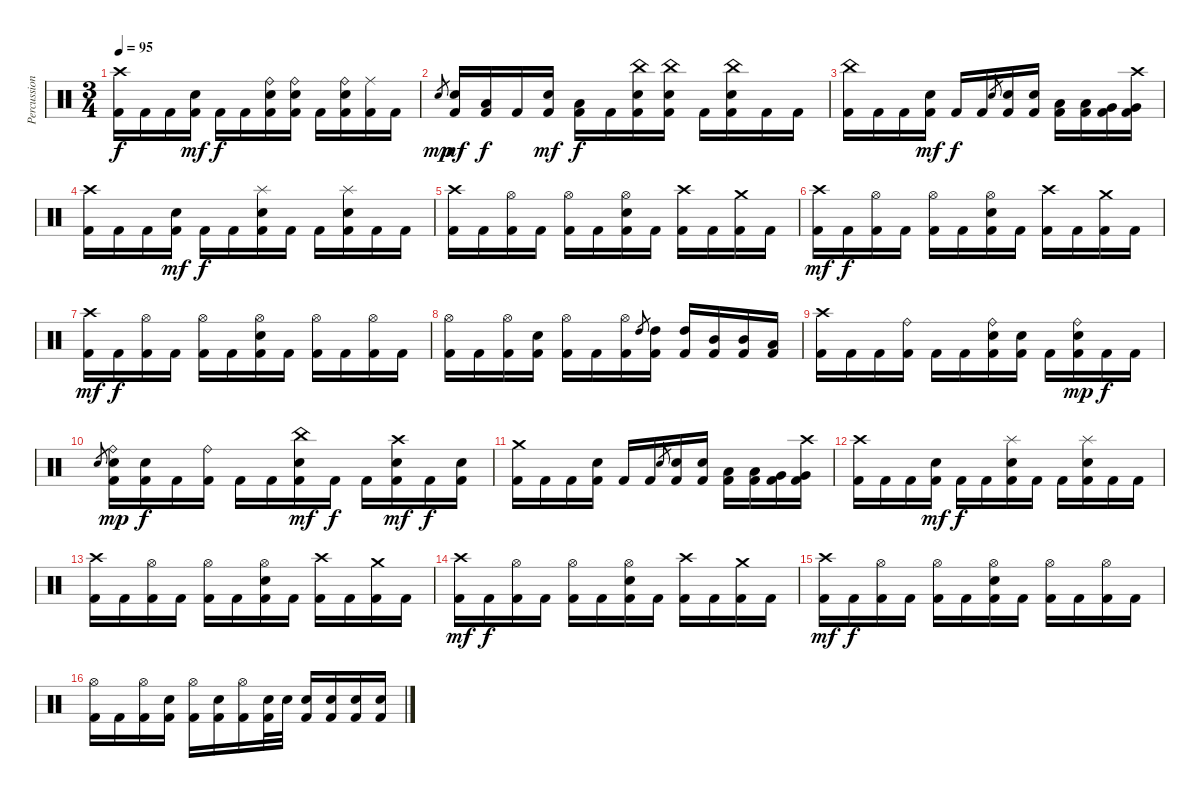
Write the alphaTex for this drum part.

\track ("Percussion" "Percussion") {instrument percussion}
\staff {score}
\articulation defaults
\ts (3 4)
\tempo 95
\clef neutral
\ks c
("Crash high (hit)" "Kick (hit) 2").16{dy f} "Kick (hit) 2".16 "Kick (hit) 2".16 ("Electric Snare (hit)" "Kick (hit) 2").16{dy mf} "Kick (hit) 2".16{dy f} "Kick (hit) 2".16 ("Ride (bell)" "Electric Snare (hit)" "Kick (hit) 2").16 ("Ride (bell)" "Electric Snare (hit)" "Kick (hit) 2").16 "Kick (hit) 2".16 ("Ride (bell)" "Electric Snare (hit)" "Kick (hit) 2").16 ("Ride (middle)" "Kick (hit) 2").16 "Kick (hit) 2".16 |
"Electric Snare (hit)".8{gr dy mp} ("Electric Snare (hit)" "Kick (hit) 2").16{dy mf} ("Low Tom (hit)" "Kick (hit) 2").16{dy f} "Kick (hit) 2".16 ("Electric Snare (hit)" "Kick (hit) 2").16{dy mf} ("Low Tom (hit)" "Kick (hit) 2").16{dy f} "Kick (hit) 2".16 ("China (hit)" "Electric Snare (hit)" "Kick (hit) 2").16 ("China (hit)" "Electric Snare (hit)" "Kick (hit) 2").16 "Kick (hit) 2".16 ("China (hit)" "Electric Snare (hit)" "Kick (hit) 2").16 "Kick (hit) 2".16 "Kick (hit) 2".16 |
("China (hit)" "Kick (hit) 2").16 "Kick (hit) 2".16 "Kick (hit) 2".16 ("Electric Snare (hit)" "Kick (hit) 2").16{dy mf} "Kick (hit) 2".16{dy f} "Kick (hit) 2".16 "Electric Snare (hit)".8{gr} ("Electric Snare (hit)" "Kick (hit) 2").16 ("Electric Snare (hit)" "Kick (hit) 2").16 ("Low Tom (hit)" "Kick (hit) 2").16 ("Low Tom (hit)" "Kick (hit) 2").16 ("Very Low Tom (hit)" "Kick (hit) 2").16 ("Crash high (hit)" "Very Low Tom (hit)" "Kick (hit) 2").16 |
("Crash high (hit)" "Kick (hit) 2").16 "Kick (hit) 2".16 "Kick (hit) 2".16 ("Electric Snare (hit)" "Kick (hit) 2").16{dy mf} "Kick (hit) 2".16{dy f} "Kick (hit) 2".16 ("Splash (hit)" "Electric Snare (hit)" "Kick (hit) 2").16 "Kick (hit) 2".16 "Kick (hit) 2".16 ("Splash (hit)" "Electric Snare (hit)" "Kick (hit) 2").16 "Kick (hit) 2".16 "Kick (hit) 2".16 |
("Crash high (hit)" "Kick (hit) 2").16 "Kick (hit) 2".16 ("Hi-Hat (open)" "Kick (hit) 2").16 "Kick (hit) 2".16 ("Hi-Hat (open)" "Kick (hit) 2").16 "Kick (hit) 2".16 ("Hi-Hat (open)" "Electric Snare (hit)" "Kick (hit) 2").16 "Kick (hit) 2".16 ("Crash high (hit)" "Kick (hit) 2").16 "Kick (hit) 2".16 ("Crash medium (hit)" "Kick (hit) 2").16 "Kick (hit) 2".16 |
("Crash high (hit)" "Kick (hit) 2").16{dy mf} "Kick (hit) 2".16{dy f} ("Hi-Hat (open)" "Kick (hit) 2").16 "Kick (hit) 2".16 ("Hi-Hat (open)" "Kick (hit) 2").16 "Kick (hit) 2".16 ("Hi-Hat (open)" "Electric Snare (hit)" "Kick (hit) 2").16 "Kick (hit) 2".16 ("Crash high (hit)" "Kick (hit) 2").16 "Kick (hit) 2".16 ("Crash medium (hit)" "Kick (hit) 2").16 "Kick (hit) 2".16 |
("Crash high (hit)" "Kick (hit) 2").16{dy mf} "Kick (hit) 2".16{dy f} ("Hi-Hat (open)" "Kick (hit) 2").16 "Kick (hit) 2".16 ("Hi-Hat (open)" "Kick (hit) 2").16 "Kick (hit) 2".16 ("Hi-Hat (open)" "Electric Snare (hit)" "Kick (hit) 2").16 "Kick (hit) 2".16 ("Hi-Hat (open)" "Kick (hit) 2").16 "Kick (hit) 2".16 ("Hi-Hat (open)" "Kick (hit) 2").16 "Kick (hit) 2".16 |
("Hi-Hat (open)" "Kick (hit) 2").16 "Kick (hit) 2".16 ("Hi-Hat (open)" "Kick (hit) 2").16 ("Electric Snare (hit)" "Kick (hit) 2").16 ("Hi-Hat (open)" "Kick (hit) 2").16 "Kick (hit) 2".16 ("Hi-Hat (open)" "Kick (hit) 2").16 "High Tom (hit)".8{gr} ("High Tom (hit)" "Kick (hit) 2").16 ("High Tom (hit)" "Kick (hit) 2").16 ("Mid Tom (hit)" "Kick (hit) 2").16 ("Mid Tom (hit)" "Kick (hit) 2").16 ("Low Tom (hit)" "Kick (hit) 2").16 |
("Crash high (hit)" "Kick (hit) 2").16 "Kick (hit) 2".16 "Kick (hit) 2".16 ("Ride (bell)" "Kick (hit) 2").16 "Kick (hit) 2".16 "Kick (hit) 2".16 ("Ride (bell)" "Electric Snare (hit)" "Kick (hit) 2").16 ("Electric Snare (hit)" "Kick (hit) 2").16 "Kick (hit) 2".16 ("Ride (bell)" "Electric Snare (hit)" "Kick (hit) 2").16{dy mp} "Kick (hit) 2".16{dy f} "Kick (hit) 2".16 |
"Electric Snare (hit)".8{gr} ("Ride (bell)" "Electric Snare (hit)" "Kick (hit) 2").16{dy mp} ("Electric Snare (hit)" "Kick (hit) 2").16{dy f} "Kick (hit) 2".16 ("Ride (bell)" "Kick (hit) 2").16 "Kick (hit) 2".16 "Kick (hit) 2".16 ("China (hit)" "Electric Snare (hit)" "Kick (hit) 2").16{dy mf} "Kick (hit) 2".16{dy f} "Kick (hit) 2".16 ("Crash high (hit)" "Electric Snare (hit)" "Kick (hit) 2").16{dy mf} "Kick (hit) 2".16{dy f} ("Electric Snare (hit)" "Kick (hit) 2").16 |
("Crash medium (hit)" "Kick (hit) 2").16 "Kick (hit) 2".16 "Kick (hit) 2".16 ("Electric Snare (hit)" "Kick (hit) 2").16 "Kick (hit) 2".16 "Kick (hit) 2".16 "Electric Snare (hit)".8{gr} ("Electric Snare (hit)" "Kick (hit) 2").16 ("Electric Snare (hit)" "Kick (hit) 2").16 ("Low Tom (hit)" "Kick (hit) 2").16 ("Low Tom (hit)" "Kick (hit) 2").16 ("Very Low Tom (hit)" "Kick (hit) 2").16 ("Crash high (hit)" "Very Low Tom (hit)" "Kick (hit) 2").16 |
("Crash high (hit)" "Kick (hit) 2").16 "Kick (hit) 2".16 "Kick (hit) 2".16 ("Electric Snare (hit)" "Kick (hit) 2").16{dy mf} "Kick (hit) 2".16{dy f} "Kick (hit) 2".16 ("Splash (hit)" "Electric Snare (hit)" "Kick (hit) 2").16 "Kick (hit) 2".16 "Kick (hit) 2".16 ("Splash (hit)" "Electric Snare (hit)" "Kick (hit) 2").16 "Kick (hit) 2".16 "Kick (hit) 2".16 |
("Crash high (hit)" "Kick (hit) 2").16 "Kick (hit) 2".16 ("Hi-Hat (open)" "Kick (hit) 2").16 "Kick (hit) 2".16 ("Hi-Hat (open)" "Kick (hit) 2").16 "Kick (hit) 2".16 ("Hi-Hat (open)" "Electric Snare (hit)" "Kick (hit) 2").16 "Kick (hit) 2".16 ("Crash high (hit)" "Kick (hit) 2").16 "Kick (hit) 2".16 ("Crash medium (hit)" "Kick (hit) 2").16 "Kick (hit) 2".16 |
("Crash high (hit)" "Kick (hit) 2").16{dy mf} "Kick (hit) 2".16{dy f} ("Hi-Hat (open)" "Kick (hit) 2").16 "Kick (hit) 2".16 ("Hi-Hat (open)" "Kick (hit) 2").16 "Kick (hit) 2".16 ("Hi-Hat (open)" "Electric Snare (hit)" "Kick (hit) 2").16 "Kick (hit) 2".16 ("Crash high (hit)" "Kick (hit) 2").16 "Kick (hit) 2".16 ("Crash medium (hit)" "Kick (hit) 2").16 "Kick (hit) 2".16 |
("Crash high (hit)" "Kick (hit) 2").16{dy mf} "Kick (hit) 2".16{dy f} ("Hi-Hat (open)" "Kick (hit) 2").16 "Kick (hit) 2".16 ("Hi-Hat (open)" "Kick (hit) 2").16 "Kick (hit) 2".16 ("Hi-Hat (open)" "Electric Snare (hit)" "Kick (hit) 2").16 "Kick (hit) 2".16 ("Hi-Hat (open)" "Kick (hit) 2").16 "Kick (hit) 2".16 ("Hi-Hat (open)" "Kick (hit) 2").16 "Kick (hit) 2".16 |
("Hi-Hat (open)" "Kick (hit) 2").16 "Kick (hit) 2".16 ("Hi-Hat (open)" "Kick (hit) 2").16 ("Electric Snare (hit)" "Kick (hit) 2").16 ("Hi-Hat (open)" "Kick (hit) 2").16 ("Electric Snare (hit)" "Kick (hit) 2").16 ("Hi-Hat (open)" "Kick (hit) 2").16 ("Electric Snare (hit)" "Kick (hit) 2").32 "Electric Snare (hit)".32 ("Electric Snare (hit)" "Kick (hit) 2").16 ("Electric Snare (hit)" "Kick (hit) 2").16 ("Electric Snare (hit)" "Kick (hit) 2").16 ("Electric Snare (hit)" "Kick (hit) 2").16
